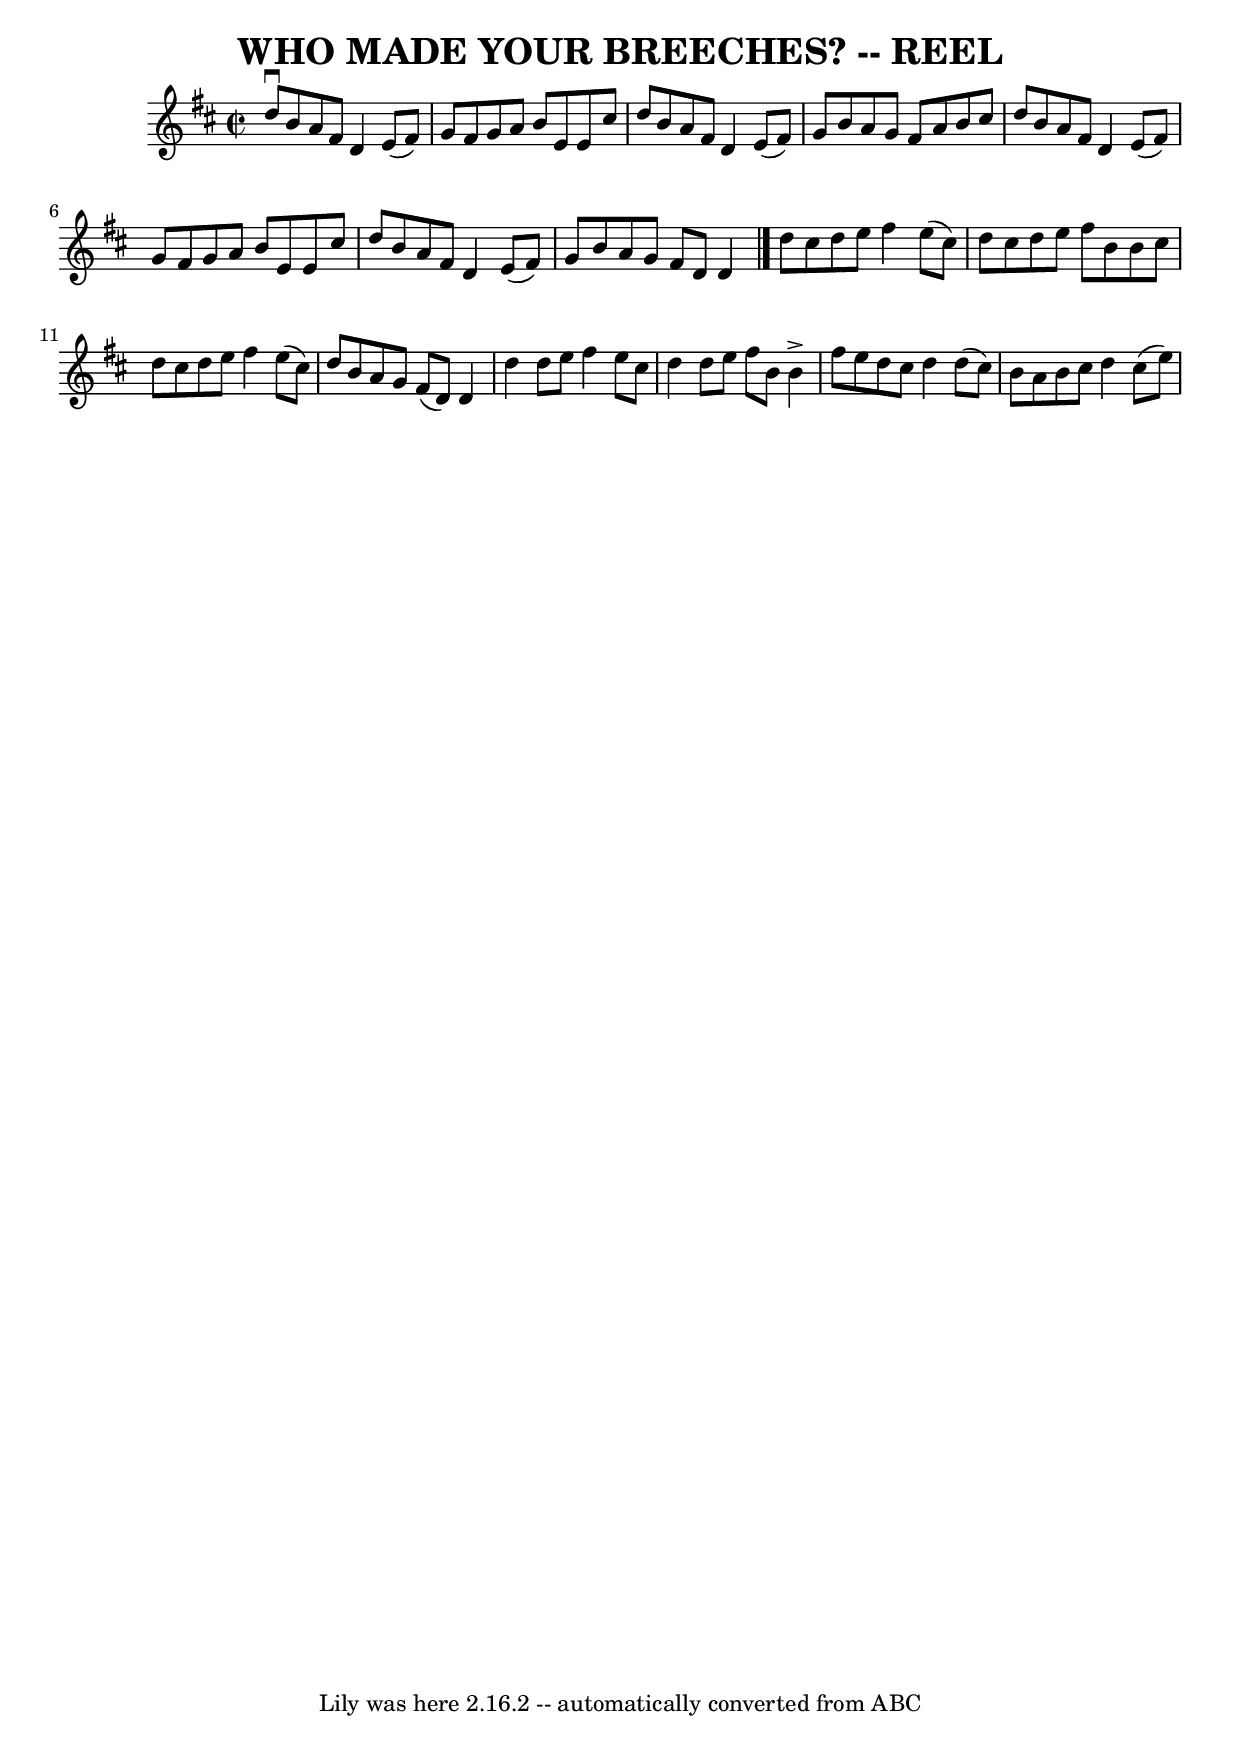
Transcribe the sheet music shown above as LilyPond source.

\version "2.16.2"
\include "Mammoth.ily"
\header {
  %% book = "Ryan's Mammoth Collection of Fiddle Tunes"
  crossRefNumber = "1"
  footnotes = ""
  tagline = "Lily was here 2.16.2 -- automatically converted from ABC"
  title = "WHO MADE YOUR BREECHES? -- REEL"

}
voicedefault =  {


  \override Staff.TimeSignature #'style = #'C
  \time 2/2 
  \key d \major
  d''8^\downbow b'8 a'8 fis'8 d'4 e'8 (fis'8)   |
  g'8 fis'8 g'8 a'8 b'8 e'8 e'8    
  cis''8    |
  d''8 b'8 a'8 fis'8 d'4 e'8 (fis'8)   
  |
  g'8 b'8 a'8 g'8 fis'8 a'8 b'8 cis''8    
  |
  d''8 b'8 a'8 fis'8 d'4 e'8 (fis'8)   |
  
  g'8 fis'8 g'8 a'8 b'8 e'8 e'8 cis''8    |
  d''8  
  b'8 a'8 fis'8 d'4 e'8 (fis'8)   |
  g'8 b'8    
  a'8 g'8 fis'8 d'8 d'4    \bar "|." d''8 cis''8 d''8    
  e''8 fis''4 e''8 (cis''8)   |
  d''8 cis''8 d''8    
  e''8 fis''8 b'8 b'8 cis''8    |
  d''8 cis''8 d''8    
  e''8 fis''4 e''8 (cis''8)   |
  d''8 b'8 a'8 g'8    
  fis'8 (d'8) d'4    |
  d''4 d''8 e''8 fis''4 e''8  
  cis''8    |
  d''4 d''8 e''8 fis''8 b'8 b'4^\accent   
  |
  fis''8 e''8 d''8 cis''8 d''4 d''8 (cis''8)   
  |
  b'8 a'8 b'8 cis''8 d''4 cis''8 (e''8)   

}

\score{
  <<

    \context Staff="default"
    {
      \voicedefault 
      
    }

  >>
  \layout {
    
  }
  \midi {
  }

}
